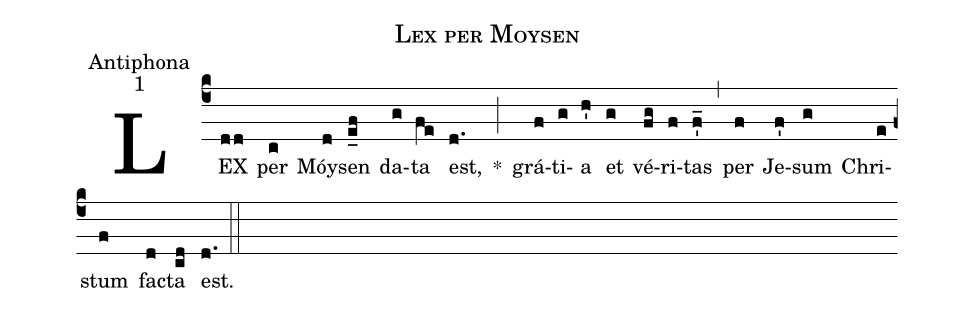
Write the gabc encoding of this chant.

name:Lex per Moysen;
office-part:Antiphona;
mode:1;
%%
(c4) LEX(dd) per(c) Móy(d)sen(e_f) da(g)ta(fe) est,(d.) *(;) grá(f)ti(g)a(h') et(g) vé(fg)ri(f)tas(f'_) (,) per(f) Je(f')sum(g) Chri(e)stum(f) fa(d)cta(cd) est.(d.) (::)
